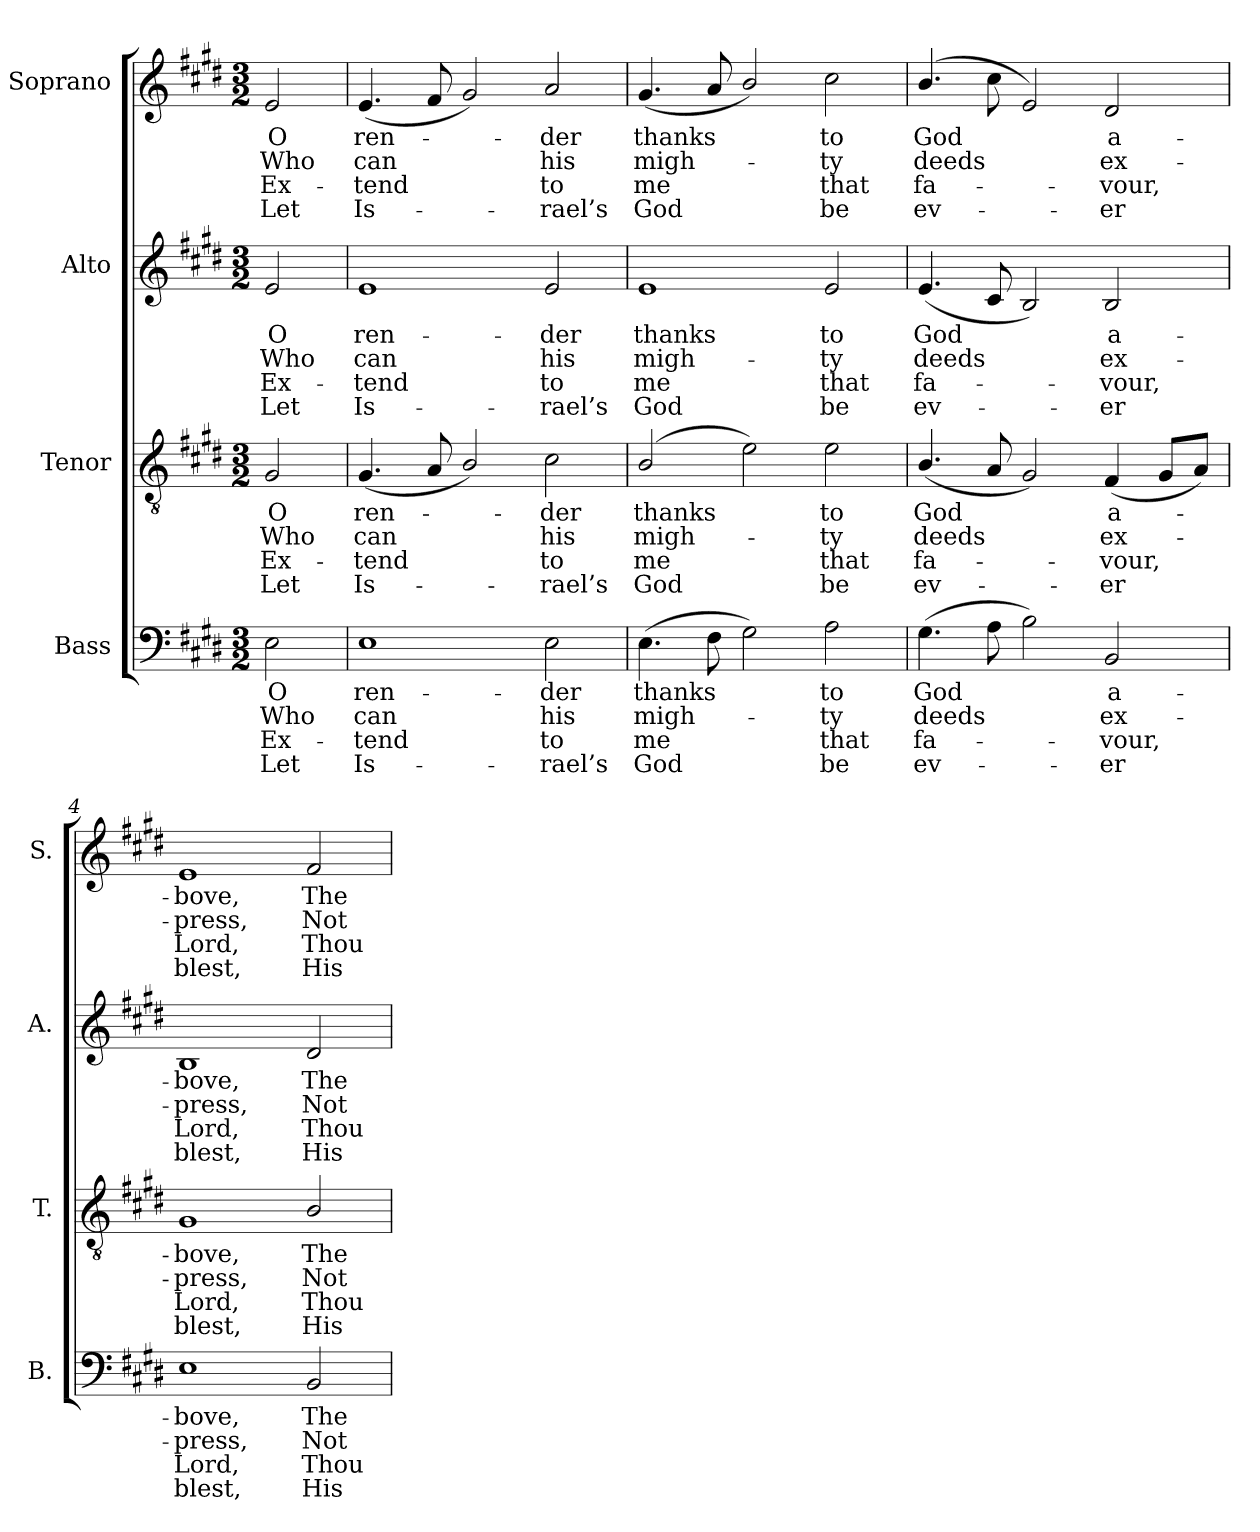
**kern	**text	**text	**text	**text	**kern	**text	**text	**text	**text	**kern	**text	**text	**text	**text	**kern	**text	**text	**text	**text
*part4	*part4	*part4	*part4	*part4	*part3	*part3	*part3	*part3	*part3	*part2	*part2	*part2	*part2	*part2	*part1	*part1	*part1	*part1	*part1
*staff4	*staff4	*staff4	*staff4	*staff4	*staff3	*staff3	*staff3	*staff3	*staff3	*staff2	*staff2	*staff2	*staff2	*staff2	*staff1	*staff1	*staff1	*staff1	*staff1
*I"Bass	*	*	*	*	*I"Tenor	*	*	*	*	*I"Alto	*	*	*	*	*I"Soprano	*	*	*	*
*I'B.	*	*	*	*	*I'T.	*	*	*	*	*I'A.	*	*	*	*	*I'S.	*	*	*	*
!!LO:PB:g=z
*clefF4	*	*	*	*	*clefGv2	*	*	*	*	*clefG2	*	*	*	*	*clefG2	*	*	*	*
*	*	*	*	*	*ITrd7c12	*	*	*	*	*	*	*	*	*	*	*	*	*	*
*k[f#c#g#d#]	*	*	*	*	*k[f#c#g#d#]	*	*	*	*	*k[f#c#g#d#]	*	*	*	*	*k[f#c#g#d#]	*	*	*	*
*E:	*	*	*	*	*E:	*	*	*	*	*E:	*	*	*	*	*E:	*	*	*	*
*M3/2	*	*	*	*	*M3/2	*	*	*	*	*M3/2	*	*	*	*	*M3/2	*	*	*	*
=	=	=	=	=	=	=	=	=	=	=	=	=	=	=	=	=	=	=	=
!	!LO:LY:b:color=#000000	!LO:LY:b:color=#000000	!LO:LY:b:color=#000000	!LO:LY:b:color=#000000	!	!	!	!	!	!	!	!	!	!	!	!	!	!	!
!	!	!	!	!	!	!LO:LY:b:color=#000000	!LO:LY:b:color=#000000	!LO:LY:b:color=#000000	!LO:LY:b:color=#000000	!	!	!	!	!	!	!	!	!	!
!	!	!	!	!	!	!	!	!	!	!	!LO:LY:b:color=#000000	!LO:LY:b:color=#000000	!LO:LY:b:color=#000000	!LO:LY:b:color=#000000	!	!	!	!	!
!	!	!	!	!	!	!	!	!	!	!	!	!	!	!	!	!LO:LY:b:color=#000000	!LO:LY:b:color=#000000	!LO:LY:b:color=#000000	!LO:LY:b:color=#000000
2Ei\	O	Who	Ex-	-Let	2GG#i/	O	Who	Ex-	-Let	2ei/	O	Who	Ex-	-Let	2ei/	O	Who	Ex-	-Let
=1	=1	=1	=1	=1	=1	=1	=1	=1	=1	=1	=1	=1	=1	=1	=1	=1	=1	=1	=1
!	!LO:LY:b:color=#000000	!LO:LY:b:color=#000000	!LO:LY:b:color=#000000	!LO:LY:b:color=#000000	!	!	!	!	!	!	!	!	!	!	!	!	!	!	!
!	!	!	!	!	!	!LO:LY:b:color=#000000	!LO:LY:b:color=#000000	!LO:LY:b:color=#000000	!LO:LY:b:color=#000000	!	!	!	!	!	!	!	!	!	!
!	!	!	!	!	!	!	!	!	!	!	!LO:LY:b:color=#000000	!LO:LY:b:color=#000000	!LO:LY:b:color=#000000	!LO:LY:b:color=#000000	!	!	!	!	!
!	!	!	!	!	!	!	!	!	!	!	!	!	!	!	!	!LO:LY:b:color=#000000	!LO:LY:b:color=#000000	!LO:LY:b:color=#000000	!LO:LY:b:color=#000000
1Ei	ren-	can	tend	Is-	(4.GG#i/	ren-	can	tend	Is-	1ei	ren-	can	tend	Is-	(4.ei/	ren-	can	tend	Is-
.	.	.	.	.	8AAi/	.	.	.	.	.	.	.	.	.	8f#i/	.	.	.	.
.	.	.	.	.	2BBi/)	.	.	.	.	.	.	.	.	.	2g#i/)	.	.	.	.
!	!LO:LY:b:color=#000000	!LO:LY:b:color=#000000	!LO:LY:b:color=#000000	!LO:LY:b:color=#000000	!	!	!	!	!	!	!	!	!	!	!	!	!	!	!
!	!	!	!	!	!	!LO:LY:b:color=#000000	!LO:LY:b:color=#000000	!LO:LY:b:color=#000000	!LO:LY:b:color=#000000	!	!	!	!	!	!	!	!	!	!
!	!	!	!	!	!	!	!	!	!	!	!LO:LY:b:color=#000000	!LO:LY:b:color=#000000	!LO:LY:b:color=#000000	!LO:LY:b:color=#000000	!	!	!	!	!
!	!	!	!	!	!	!	!	!	!	!	!	!	!	!	!	!LO:LY:b:color=#000000	!LO:LY:b:color=#000000	!LO:LY:b:color=#000000	!LO:LY:b:color=#000000
2Ei\	-der	his	-to	rael’s	2C#i\	-der	his	-to	rael’s	2ei/	-der	his	-to	rael’s	2ai/	-der	his	-to	rael’s
=2	=2	=2	=2	=2	=2	=2	=2	=2	=2	=2	=2	=2	=2	=2	=2	=2	=2	=2	=2
!	!LO:LY:b:color=#000000	!LO:LY:b:color=#000000	!LO:LY:b:color=#000000	!LO:LY:b:color=#000000	!	!	!	!	!	!	!	!	!	!	!	!	!	!	!
!	!	!	!	!	!	!LO:LY:b:color=#000000	!LO:LY:b:color=#000000	!LO:LY:b:color=#000000	!LO:LY:b:color=#000000	!	!	!	!	!	!	!	!	!	!
!	!	!	!	!	!	!	!	!	!	!	!LO:LY:b:color=#000000	!LO:LY:b:color=#000000	!LO:LY:b:color=#000000	!LO:LY:b:color=#000000	!	!	!	!	!
!	!	!	!	!	!	!	!	!	!	!	!	!	!	!	!	!LO:LY:b:color=#000000	!LO:LY:b:color=#000000	!LO:LY:b:color=#000000	!LO:LY:b:color=#000000
(4.Ei\	thanks	migh-	me	God	(2BBi/	thanks	migh-	me	God	1ei	thanks	migh-	me	God	(4.g#i/	thanks	migh-	me	God
8F#i\	.	.	.	.	.	.	.	.	.	.	.	.	.	.	8ai/	.	.	.	.
2G#i\)	.	.	.	.	2Ei\)	.	.	.	.	.	.	.	.	.	2bi/)	.	.	.	.
!	!LO:LY:b:color=#000000	!LO:LY:b:color=#000000	!LO:LY:b:color=#000000	!LO:LY:b:color=#000000	!	!	!	!	!	!	!	!	!	!	!	!	!	!	!
!	!	!	!	!	!	!LO:LY:b:color=#000000	!LO:LY:b:color=#000000	!LO:LY:b:color=#000000	!LO:LY:b:color=#000000	!	!	!	!	!	!	!	!	!	!
!	!	!	!	!	!	!	!	!	!	!	!LO:LY:b:color=#000000	!LO:LY:b:color=#000000	!LO:LY:b:color=#000000	!LO:LY:b:color=#000000	!	!	!	!	!
!	!	!	!	!	!	!	!	!	!	!	!	!	!	!	!	!LO:LY:b:color=#000000	!LO:LY:b:color=#000000	!LO:LY:b:color=#000000	!LO:LY:b:color=#000000
2Ai\	to	-ty	that	be	2Ei\	to	-ty	that	be	2ei/	to	-ty	that	be	2cc#i\	to	-ty	that	be
=3	=3	=3	=3	=3	=3	=3	=3	=3	=3	=3	=3	=3	=3	=3	=3	=3	=3	=3	=3
!	!LO:LY:b:color=#000000	!LO:LY:b:color=#000000	!LO:LY:b:color=#000000	!LO:LY:b:color=#000000	!	!	!	!	!	!	!	!	!	!	!	!	!	!	!
!	!	!	!	!	!	!LO:LY:b:color=#000000	!LO:LY:b:color=#000000	!LO:LY:b:color=#000000	!LO:LY:b:color=#000000	!	!	!	!	!	!	!	!	!	!
!	!	!	!	!	!	!	!	!	!	!	!LO:LY:b:color=#000000	!LO:LY:b:color=#000000	!LO:LY:b:color=#000000	!LO:LY:b:color=#000000	!	!	!	!	!
!	!	!	!	!	!	!	!	!	!	!	!	!	!	!	!	!LO:LY:b:color=#000000	!LO:LY:b:color=#000000	!LO:LY:b:color=#000000	!LO:LY:b:color=#000000
(4.G#i\	God	deeds	fa-	-ev-	(4.BBi/	God	deeds	fa-	-ev-	(4.ei/	God	deeds	fa-	-ev-	(4.bi/	God	deeds	fa-	-ev-
8Ai\	.	.	.	.	8AAi/	.	.	.	.	8c#i/	.	.	.	.	8cc#i\	.	.	.	.
2Bi\)	.	.	.	.	2GG#i/)	.	.	.	.	2Bi/)	.	.	.	.	2ei/)	.	.	.	.
!	!LO:LY:b:color=#000000	!LO:LY:b:color=#000000	!LO:LY:b:color=#000000	!LO:LY:b:color=#000000	!	!	!	!	!	!	!	!	!	!	!	!	!	!	!
!	!	!	!	!	!	!LO:LY:b:color=#000000	!LO:LY:b:color=#000000	!LO:LY:b:color=#000000	!LO:LY:b:color=#000000	!	!	!	!	!	!	!	!	!	!
!	!	!	!	!	!	!	!	!	!	!	!LO:LY:b:color=#000000	!LO:LY:b:color=#000000	!LO:LY:b:color=#000000	!LO:LY:b:color=#000000	!	!	!	!	!
!	!	!	!	!	!	!	!	!	!	!	!	!	!	!	!	!LO:LY:b:color=#000000	!LO:LY:b:color=#000000	!LO:LY:b:color=#000000	!LO:LY:b:color=#000000
2BBi/	a-	ex-	-vour,	er	(4FF#i/	a-	ex-	-vour,	er	2Bi/	a-	ex-	-vour,	er	2d#i/	a-	ex-	-vour,	er
.	.	.	.	.	8GG#i/L	.	.	.	.	.	.	.	.	.	.	.	.	.	.
.	.	.	.	.	8AAi/J)	.	.	.	.	.	.	.	.	.	.	.	.	.	.
=4	=4	=4	=4	=4	=4	=4	=4	=4	=4	=4	=4	=4	=4	=4	=4	=4	=4	=4	=4
!	!LO:LY:b:color=#000000	!LO:LY:b:color=#000000	!LO:LY:b:color=#000000	!LO:LY:b:color=#000000	!	!	!	!	!	!	!	!	!	!	!	!	!	!	!
!	!	!	!	!	!	!LO:LY:b:color=#000000	!LO:LY:b:color=#000000	!LO:LY:b:color=#000000	!LO:LY:b:color=#000000	!	!	!	!	!	!	!	!	!	!
!	!	!	!	!	!	!	!	!	!	!	!LO:LY:b:color=#000000	!LO:LY:b:color=#000000	!LO:LY:b:color=#000000	!LO:LY:b:color=#000000	!	!	!	!	!
!	!	!	!	!	!	!	!	!	!	!	!	!	!	!	!	!LO:LY:b:color=#000000	!LO:LY:b:color=#000000	!LO:LY:b:color=#000000	!LO:LY:b:color=#000000
1Ei	-bove,	-press,	Lord,	blest,	1GG#i	-bove,	-press,	Lord,	blest,	1Bi	-bove,	-press,	Lord,	blest,	1ei	-bove,	-press,	Lord,	blest,
!	!LO:LY:b:color=#000000	!LO:LY:b:color=#000000	!LO:LY:b:color=#000000	!LO:LY:b:color=#000000	!	!	!	!	!	!	!	!	!	!	!	!	!	!	!
!	!	!	!	!	!	!LO:LY:b:color=#000000	!LO:LY:b:color=#000000	!LO:LY:b:color=#000000	!LO:LY:b:color=#000000	!	!	!	!	!	!	!	!	!	!
!	!	!	!	!	!	!	!	!	!	!	!LO:LY:b:color=#000000	!LO:LY:b:color=#000000	!LO:LY:b:color=#000000	!LO:LY:b:color=#000000	!	!	!	!	!
!	!	!	!	!	!	!	!	!	!	!	!	!	!	!	!	!LO:LY:b:color=#000000	!LO:LY:b:color=#000000	!LO:LY:b:color=#000000	!LO:LY:b:color=#000000
2BBi/	The	Not	Thou	His	2BBi/	The	Not	Thou	His	2d#i/	The	Not	Thou	His	2f#i/	The	Not	Thou	His
=	=	=	=	=	=	=	=	=	=	=	=	=	=	=	=	=	=	=	=
*-	*-	*-	*-	*-	*-	*-	*-	*-	*-	*-	*-	*-	*-	*-	*-	*-	*-	*-	*-
